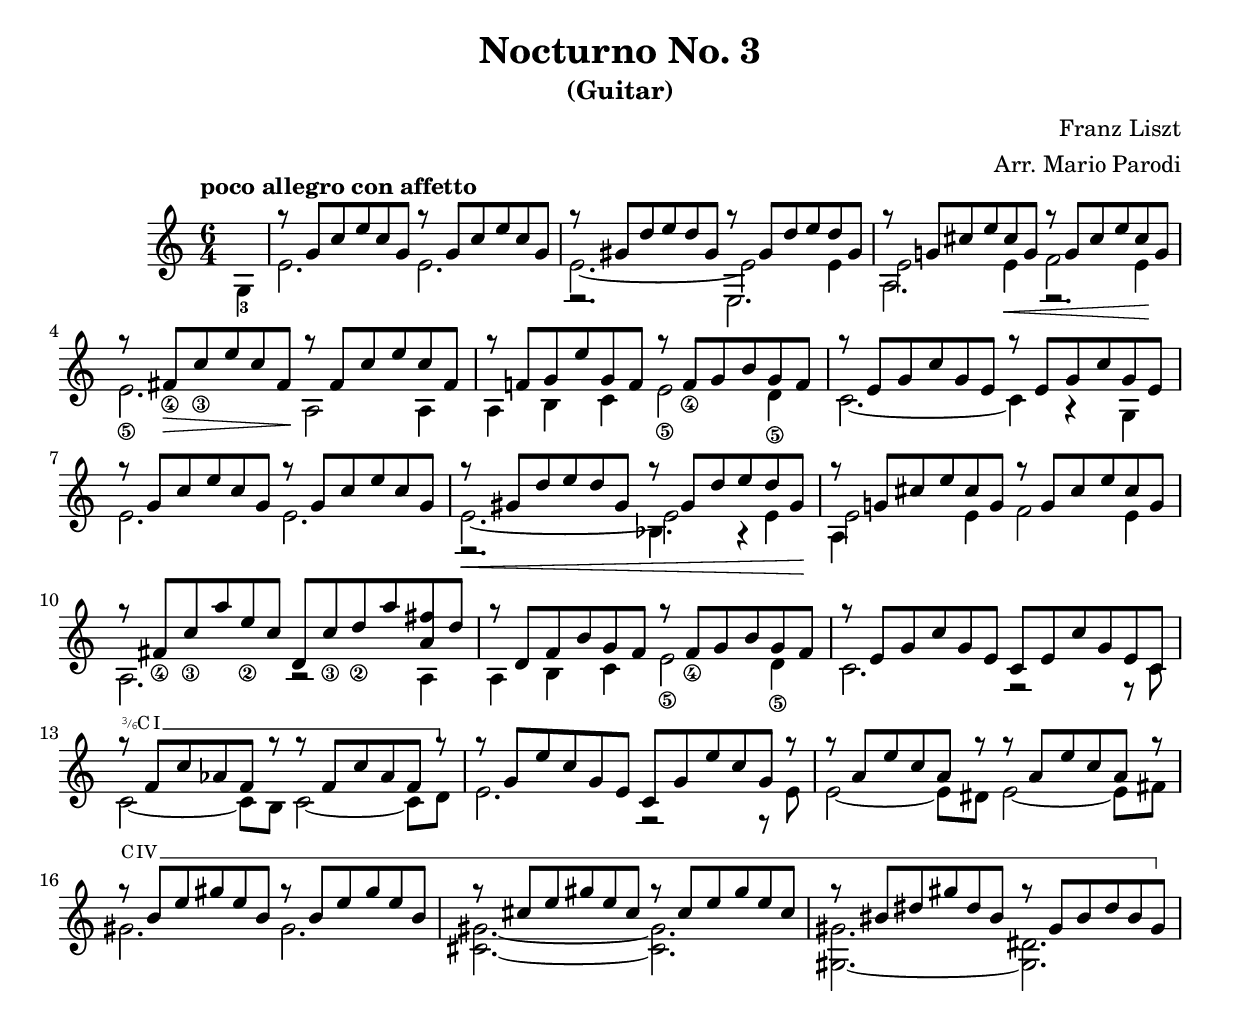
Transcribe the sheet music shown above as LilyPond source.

\version "2.22.0"

\language "english"

\header {
  title = "Nocturno No. 3"
  subtitle = "(Guitar)"
  arranger = "Arr. Mario Parodi"
  composer = "Franz Liszt"
}


% https://lsr.di.unimi.it/LSR/Snippet?id=952

Prefix = \markup {
  %% uncomment/comment these lines for C, C slashed, B or B slashed prefix :
  \roman C
  %\combine \roman C \translate #'(0.65 . -0.25) \override #'(thickness . 1.2) \draw-line #'(0 . 1.8)
  %\roman B
  %\combine \roman B \translate #'(0.65 . -0.25) \override #'(thickness . 1.2) \draw-line #'(0 . 1.8)
  %%%%%%%%%%%%
  \hspace #0.2
}

#(define-markup-command (prefix layout props string-qty) (integer?)
  (interpret-markup layout props 
    (if (member string-qty (iota 4 2 1))
        #{
           \markup { 
             \override #'(font-family . typewriter)
             \concat {
               \fontsize #-4 {
                   \raise #.5 #(number->string string-qty)
                   \hspace #-.2
                   \raise #.2 "/"
                   \hspace #-.2
                   "6" 
                 }
               \Prefix
             }
           }
        #}
        #{ \markup\Prefix #})))
        
startBarre = 
#(define-event-function (arg-string-qty str) 
  ((integer?) markup?)
  (let* ((pre-fix 
           (if arg-string-qty #{ \markup \prefix #arg-string-qty #} Prefix))
         (mrkp (markup #:upright #:concat (pre-fix str #:hspace 0.3))))
  
    (define (width grob text-string)
      (let* ((layout (ly:grob-layout grob))
             (props (ly:grob-alist-chain 
                       grob 
                       (ly:output-def-lookup layout 'text-font-defaults))))
      (interval-length 
        (ly:stencil-extent 
          (interpret-markup layout props (markup text-string)) 
          X))))
    #{  
      \tweak after-line-breaking 
        #(lambda (grob)
          (let* ((mrkp-width (width grob mrkp))
                 (line-thickness (ly:staff-symbol-line-thickness grob)))
           (ly:grob-set-nested-property! 
             grob 
             '(bound-details left padding) 
             (+ (/ mrkp-width -4) (* line-thickness 2)))))     
      \tweak font-size -2
      \tweak style #'line
      \tweak bound-details.left.text #mrkp
      \tweak bound-details.left.attach-dir -1
      \tweak bound-details.left-broken.text ##f
      \tweak bound-details.left-broken.attach-dir -1
      %% adjust the numeric values to fit your needs:
      \tweak bound-details.left-broken.padding 1.5
      \tweak bound-details.right-broken.padding 0
      \tweak bound-details.right.padding 0.25
      \tweak bound-details.right.attach-dir 2
      \tweak bound-details.right-broken.text ##f
      \tweak bound-details.right.text
        \markup
          \with-dimensions #'(0 . 0) #'(-.3 . 0) 
          \draw-line #'(0 . -1)
      \startTextSpan  
    #}))
    
#(define startHalfBarre startBarre)

startModernBarre = 
#(define-event-function (fretnum partial) 
   (number? number?)
    #{
      \tweak bound-details.left.text
        \markup 
          \small \bold \concat { 
          %\Prefix
          #(format #f "~@r" fretnum)
          \hspace #.2
          \lower #.3 \fontsize #-2 #(number->string partial) 
          \hspace #.5
        }
      \tweak font-size -1
      \tweak font-shape #'upright
      \tweak style #'dashed-line
      \tweak dash-fraction #0.3
      \tweak dash-period #1 
      \tweak bound-details.left.stencil-align-dir-y #0.35
      \tweak bound-details.left.padding 0.25
      \tweak bound-details.left.attach-dir -1
      \tweak bound-details.left-broken.text ##f
      \tweak bound-details.left-broken.attach-dir -1
      %% adjust the numeric values to fit your needs:
      \tweak bound-details.left-broken.padding 1.5
      \tweak bound-details.right-broken.padding 0
      \tweak bound-details.right.padding 0.25
      \tweak bound-details.right.attach-dir 2
      \tweak bound-details.right-broken.text ##f
      \tweak bound-details.right.text
        \markup
          \with-dimensions #'(0 . 0) #'(-.3 . 0) 
          \draw-line #'(0 . -1)
      \startTextSpan 
   #})

stopBarre = \stopTextSpan

theMusic = {

\new Staff
\key c \major
\time 6/4

% measure 0
{
\voiceTwo
\tempo "poco allegro con affetto"
\partial 4 g4-3 
}

% measure 1
<<
\new Voice \relative {
	\voiceOne
	g''8\rest {g, c e c g} g'8\rest {g, c e c g}
}
\new Voice \relative {
	\voiceTwo
	e'2. e2.
}
>>

% measure 2
<<
\new Voice \relative {
	\voiceOne 
	g''8\rest {gs, d' e d gs,} g'8\rest {gs, d' e d gs,}
}
\new Voice \relative {
	\voiceTwo
	e'2.~ e2 e4
}
\new Voice \relative {
	\voiceFour
	e2.\rest e2.
}
>>

% measure 3
<<
\new Voice \relative {
	\voiceOne
	g''8\rest {g,! cs e cs g} g'8\rest {g, cs e cs g}
}
\new Voice \relative {
	\voiceTwo
	e'2 e4 \< f2 e4 \!
}
\new Voice \relative {
	\voiceFour
	a2. e2.\rest
}
>>

% measure 4
<<
\new Voice \relative {
	\voiceOne
	g''8\rest {fs,_\4 \> c'_\3 e c fs, \!} g'8\rest {fs, c' e c fs,}
}
\new Voice \relative {
	\voiceTwo
	e'2._\5 a,2 \! a4
}
>>

% measure 5
<<
\new Voice \relative {
	\voiceOne
	g''8\rest {f,! g e' g, f} g'8\rest {f,_\4 g b g f}
}
\new Voice \relative {
	\voiceTwo
	a4 b c e2_\5 d4_\5
}
>>

% measure 6
<<
\new Voice \relative {
	\voiceOne
	g''8\rest {e, g c g e} g'8\rest {e, g c g e}
}
\new Voice \relative {
	\voiceTwo
	c'2.~ c4 a4\rest g4
}
>>

% measure 7
<<
\new Voice \relative {
	\voiceOne
	g''8\rest {g, c e c g} g'8\rest {g, c e c g}
}
\new Voice \relative {
	\voiceTwo
	e'2. e2.
}
>>

% measure 8
<<
\new Voice \relative {
	\voiceOne
	g''8\rest \< {gs, d' e d gs,} g'8\rest {gs, d' e d gs, \!}
}
\new Voice \relative {
	\voiceTwo
	e'2.~ e2 e4
}
\new Voice \relative {
	\voiceFour
	e2.\rest bf'4. a4\rest
}
>>

% measure 9
<<
\new Voice \relative {
	\voiceOne
	g''8\rest {g,! cs e cs g} g'8\rest {g, cs e cs g}
}
\new Voice \relative {
	\voiceTwo
	e'2 e4 f2 e4
}
\new Voice \relative {
	\voiceFour
	a4
}
>>

% measure 10
<<
\new Voice \relative {
	\voiceOne
	g''8\rest {fs,_\4 c'_\3 a' e_\2 c} {d, c'_\3 d_\2 a' <fs a,> d}
}
\new Voice \relative {
	\voiceTwo a2. a2\rest a4
}
>>

% measure 11
<<
\new Voice \relative {
	\voiceOne
	g''8\rest {d, f b g f} g'8\rest {f,_\4 g b g f}
}
\new Voice \relative {
	\voiceTwo
	a4 b c e2_\5 d4_\5
}
>>

% measure 12
<<
\new Voice \relative {
	\voiceOne
	g''8\rest {e, g c g e} {c e c' g e c}
}
\new Voice \relative {
	\voiceTwo
	c'2. f,2\rest f8\rest c'
}
>>

% measure 13
<<
\new Voice \relative {
	\voiceOne 
	g''8\rest \startHalfBarre #3 "I" {f, c' af f g'8\rest} 
	{g8\rest f, c' af f g'8\rest} 
	\stopBarre 
}
\new Voice \relative {
	\voiceTwo
	c'2~ c8 b c2~ c8 d8
}
>>

% measure 14
<<
\new Voice \relative {
	\voiceOne
	g''8\rest {g, e' c g e} {c g' e' c g g'\rest}
}
\new Voice \relative {
	\voiceTwo
	e'2. f,2\rest f8\rest e'
}
>>

% measure 15
<<
\new Voice \relative {
	\voiceOne
	g''8\rest {a, e' c a g'\rest} {g\rest a, e' c a g'\rest}
}
\new Voice \relative {
	\voiceTwo
	e'2~ e8 ds e2~ e8 fs
}
>>

% measure 16, 17, 18
<<
\new Voice \relative {
	\voiceOne 
	g''8\rest \startBarre "IV" {b, e gs e b} {g'\rest b, e gs e b} 
	g'8\rest {cs, e gs e cs} {g'\rest cs, e gs e cs}
	g'8\rest {bs, ds gs ds bs} {g'\rest gs, bs ds bs gs}
	\stopBarre
}
\new Voice \relative {
	\voiceTwo 
	gs'2. gs2.
	<gs cs,>2.~ <gs cs,>2.
	<gs gs,>2.~ <ds gs,>2. 
}
>>
}

\score { \theMusic }
